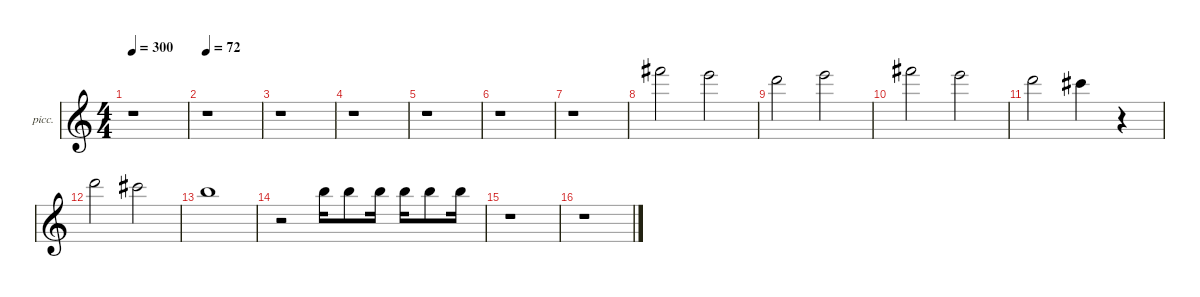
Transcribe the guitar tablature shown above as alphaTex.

\hideDynamics
\bracketExtendMode nobrackets
\firstSystemTrackNameOrientation horizontal
\otherSystemsTrackNameOrientation horizontal
\track ("Piccolo" "picc.") {instrument piccolo}
\staff {score}
\tuning (E4 B3 G3 D3 A2 E2)
\ts (4 4)
\tempo 300
\clef g2
\ks aminor
r.1{dy mf instrument piccolo beam Down} |
\tempo 72
r.1{beam Down} |
r.1{beam Down} |
r.1{beam Down} |
r.1{beam Down} |
r.1{beam Down} |
r.1{beam Down} |
26.1{acc #}.2{beam Down} 24.1.2{beam Down} |
22.1.2{beam Down} 24.1.2{beam Down} |
26.1{acc #}.2{beam Down} 24.1.2{beam Down} |
22.1.2{beam Down} 21.1{acc #}.4{beam Down} r.4{beam Down} |
22.1.2{beam Down} 21.1{acc #}.2{beam Down} |
19.1.1{beam Down} |
r.2{beam Down} 19.1.16{beam Down} 19.1.8{beam Down} 19.1.16{beam Down} 19.1.16{beam Down} 19.1.8{beam Down} 19.1.16{beam Down} |
r.1{beam Down} |
r.1{beam Down}
